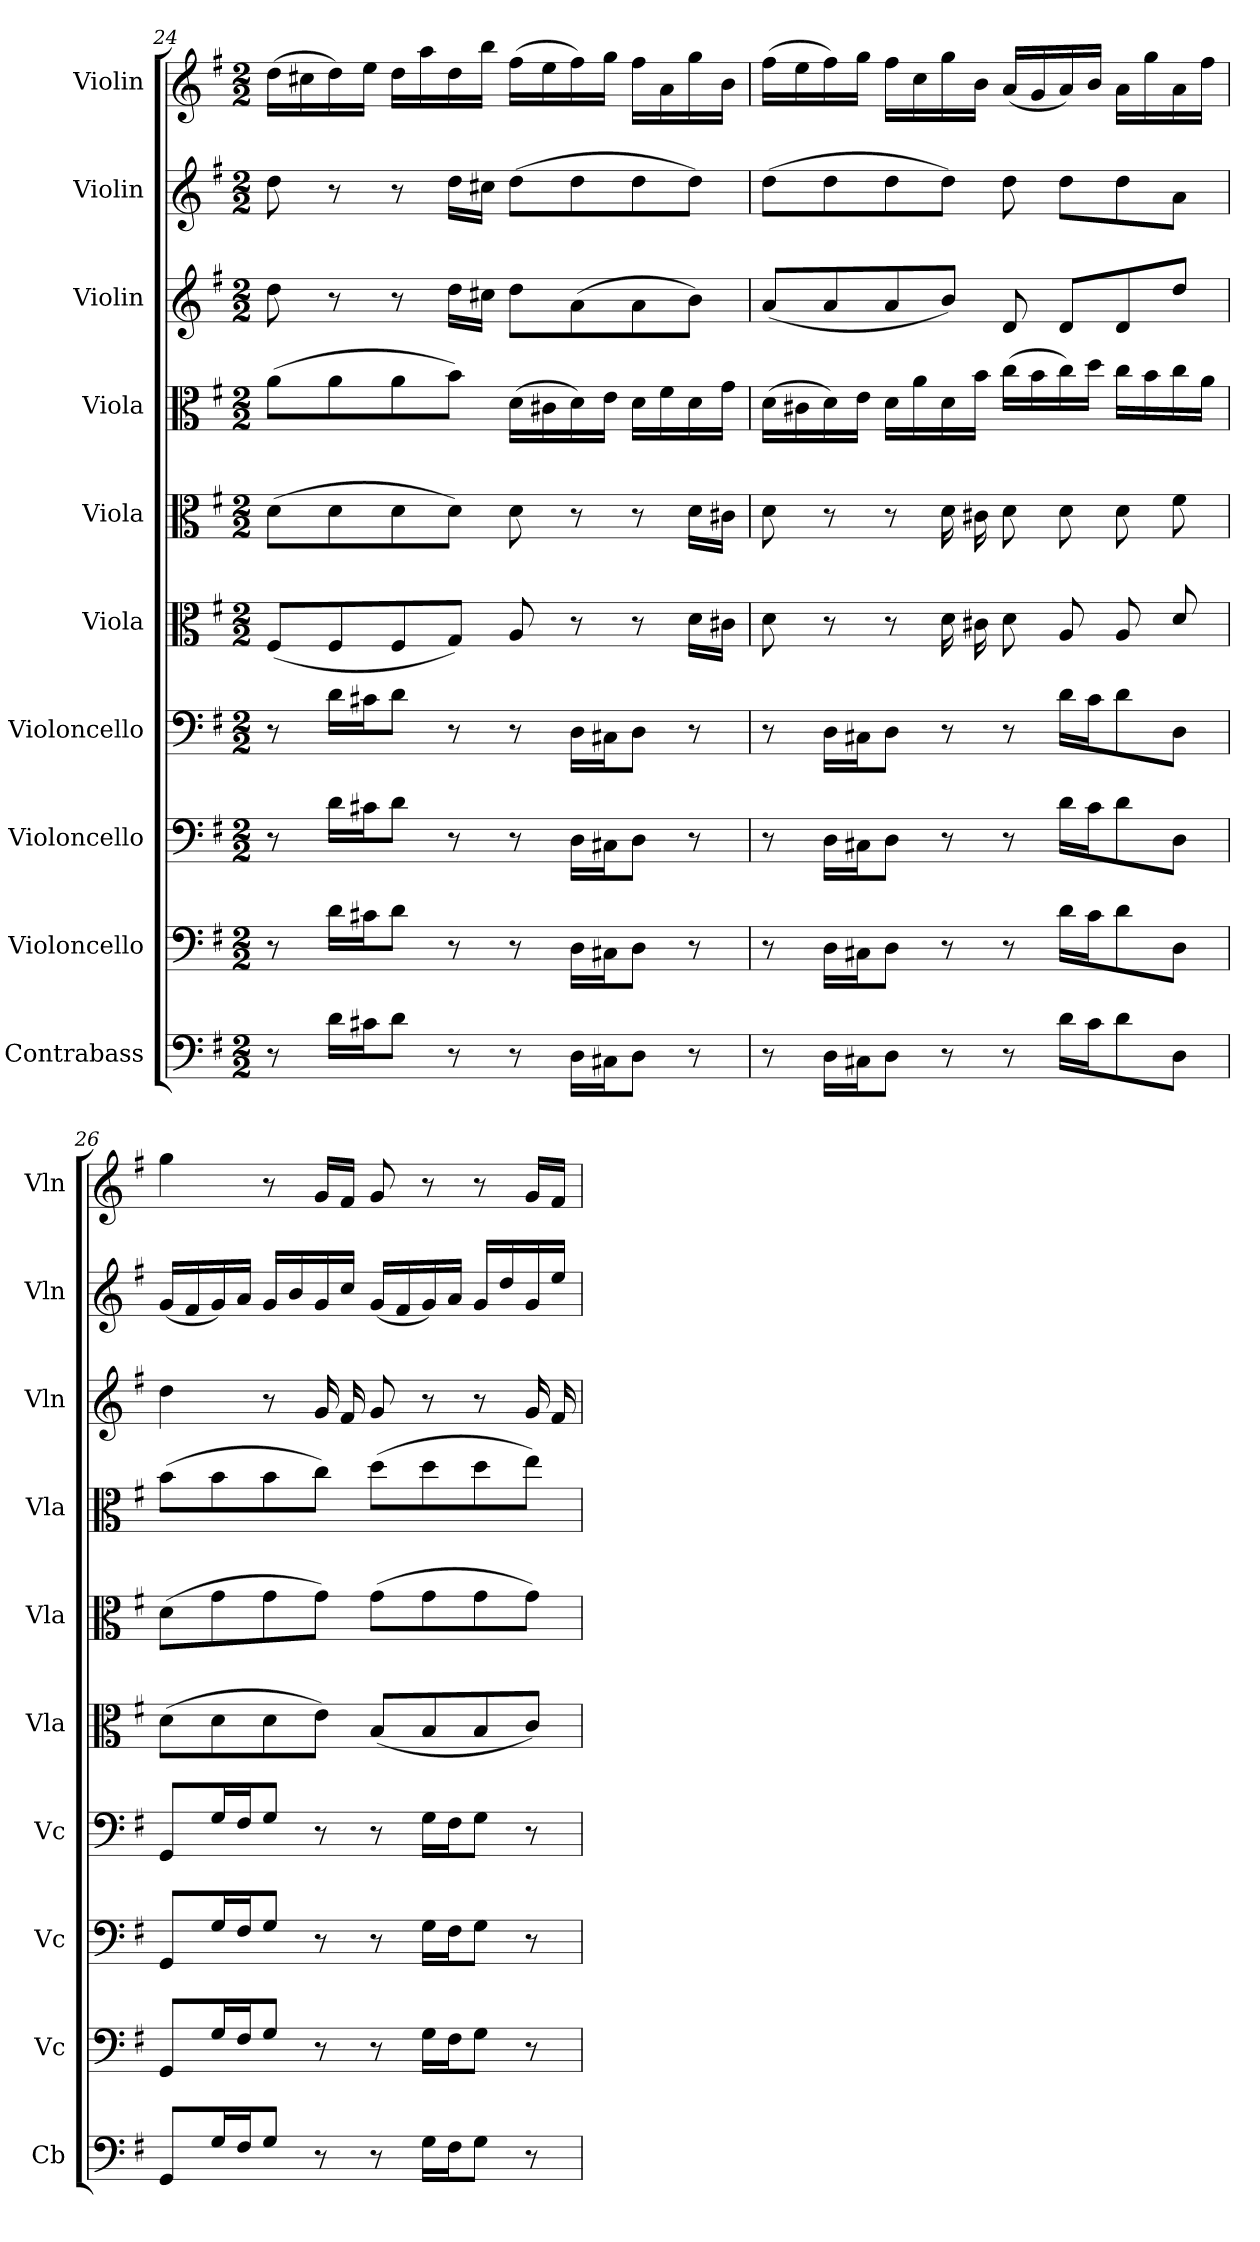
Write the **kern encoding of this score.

**kern	**kern	**kern	**kern	**kern	**kern	**kern	**kern	**kern	**kern
*part10	*part9	*part8	*part7	*part6	*part5	*part4	*part3	*part2	*part1
*staff10	*staff9	*staff8	*staff7	*staff6	*staff5	*staff4	*staff3	*staff2	*staff1
*I"Contrabass	*I"Violoncello	*I"Violoncello	*I"Violoncello	*I"Viola	*I"Viola	*I"Viola	*I"Violin	*I"Violin	*I"Violin
*I'Cb	*I'Vc	*I'Vc	*I'Vc	*I'Vla	*I'Vla	*I'Vla	*I'Vln	*I'Vln	*I'Vln
*clefF4	*clefF4	*clefF4	*clefF4	*clefC3	*clefC3	*clefC3	*clefG2	*clefG2	*clefG2
*k[f#]	*k[f#]	*k[f#]	*k[f#]	*k[f#]	*k[f#]	*k[f#]	*k[f#]	*k[f#]	*k[f#]
*G:	*G:	*G:	*G:	*G:	*G:	*G:	*G:	*G:	*G:
*M2/2	*M2/2	*M2/2	*M2/2	*M2/2	*M2/2	*M2/2	*M2/2	*M2/2	*M2/2
=24	=24	=24	=24	=24	=24	=24	=24	=24	=24
8r	8r	8r	8r	(8F#/L	(8d\L	(8a\L	8dd\	8dd\	(16dd\LL
.	.	.	.	.	.	.	.	.	16cc#X\
16d\LL	16d\LL	16d\LL	16d\LL	8F#/	8d\	8a\	8r	8r	16dd\)
16c#X\J	16c#X\J	16c#X\J	16c#X\J	.	.	.	.	.	16ee\JJ
8d\J	8d\J	8d\J	8d\J	8F#/	8d\	8a\	8r	8r	16dd\LL
.	.	.	.	.	.	.	.	.	16aa\
8r	8r	8r	8r	8G/J)	8d\J)	8b\J)	16dd\LL	16dd\LL	16dd\
.	.	.	.	.	.	.	16cc#X\JJ	16cc#X\JJ	16bb\JJ
8r	8r	8r	8r	8A/	8d\	(16d\LL	8dd\L	(8dd\L	(16ff#\LL
.	.	.	.	.	.	16c#X\	.	.	16ee\
16D\LL	16D\LL	16D\LL	16D\LL	8r	8r	16d\)	(8a\	8dd\	16ff#\)
16C#X\J	16C#X\J	16C#X\J	16C#X\J	.	.	16e\JJ	.	.	16gg\JJ
8D\J	8D\J	8D\J	8D\J	8r	8r	16d\LL	8a\	8dd\	16ff#\LL
.	.	.	.	.	.	16f#\	.	.	16a\
8r	8r	8r	8r	16d\LL	16d\LL	16d\	8b\J)	8dd\J)	16gg\
.	.	.	.	16c#X\JJ	16c#X\JJ	16g\JJ	.	.	16b\JJ
=25	=25	=25	=25	=25	=25	=25	=25	=25	=25
8r	8r	8r	8r	8d\	8d\	(16d\LL	(8a/L	(8dd\L	(16ff#\LL
.	.	.	.	.	.	16c#X\	.	.	16ee\
16D\LL	16D\LL	16D\LL	16D\LL	8r	8r	16d\)	8a/	8dd\	16ff#\)
16C#X\J	16C#X\J	16C#X\J	16C#X\J	.	.	16e\JJ	.	.	16gg\JJ
8D\J	8D\J	8D\J	8D\J	8r	8r	16d\LL	8a/	8dd\	16ff#\LL
.	.	.	.	.	.	16a\	.	.	16cc\
8r	8r	8r	8r	16d\	16d\	16d\	8b/J)	8dd\J)	16gg\
.	.	.	.	16c#X\	16c#X\	16b\JJ	.	.	16b\JJ
8r	8r	8r	8r	8d\	8d\	(16cc\LL	8d/	8dd\	(16a/LL
.	.	.	.	.	.	16b\	.	.	16g/
16d\LL	16d\LL	16d\LL	16d\LL	8A/	8d\	16cc\)	8d/L	8dd\L	16a/)
16c\J	16c\J	16c\J	16c\J	.	.	16dd\JJ	.	.	16b/JJ
8d\	8d\	8d\	8d\	8A/	8d\	16cc\LL	8d/	8dd\	16a\LL
.	.	.	.	.	.	16b\	.	.	16gg\
8D\J	8D\J	8D\J	8D\J	8d/	8f#\	16cc\	8dd/J	8a\J	16a\
.	.	.	.	.	.	16a\JJ	.	.	16ff#\JJ
=26	=26	=26	=26	=26	=26	=26	=26	=26	=26
8GG/L	8GG/L	8GG/L	8GG/L	(8d\L	(8d\L	(8b\L	4dd\	(16g/LL	4gg\
.	.	.	.	.	.	.	.	16f#/	.
16G/L	16G/L	16G/L	16G/L	8d\	8g\	8b\	.	16g/)	.
16F#/J	16F#/J	16F#/J	16F#/J	.	.	.	.	16a/JJ	.
8G/J	8G/J	8G/J	8G/J	8d\	8g\	8b\	8r	16g/LL	8r
.	.	.	.	.	.	.	.	16b/	.
8r	8r	8r	8r	8e\J)	8g\J)	8cc\J)	16g/	16g/	16g/LL
.	.	.	.	.	.	.	16f#/	16cc/JJ	16f#/JJ
8r	8r	8r	8r	(8B/L	(8g\L	(8dd\L	8g/	(16g/LL	8g/
.	.	.	.	.	.	.	.	16f#/	.
16G\LL	16G\LL	16G\LL	16G\LL	8B/	8g\	8dd\	8r	16g/)	8r
16F#\J	16F#\J	16F#\J	16F#\J	.	.	.	.	16a/JJ	.
8G\J	8G\J	8G\J	8G\J	8B/	8g\	8dd\	8r	16g/LL	8r
.	.	.	.	.	.	.	.	16dd/	.
8r	8r	8r	8r	8c/J)	8g\J)	8ee\J)	16g/	16g/	16g/LL
.	.	.	.	.	.	.	16f#/	16ee/JJ	16f#/JJ
=	=	=	=	=	=	=	=	=	=
*-	*-	*-	*-	*-	*-	*-	*-	*-	*-
